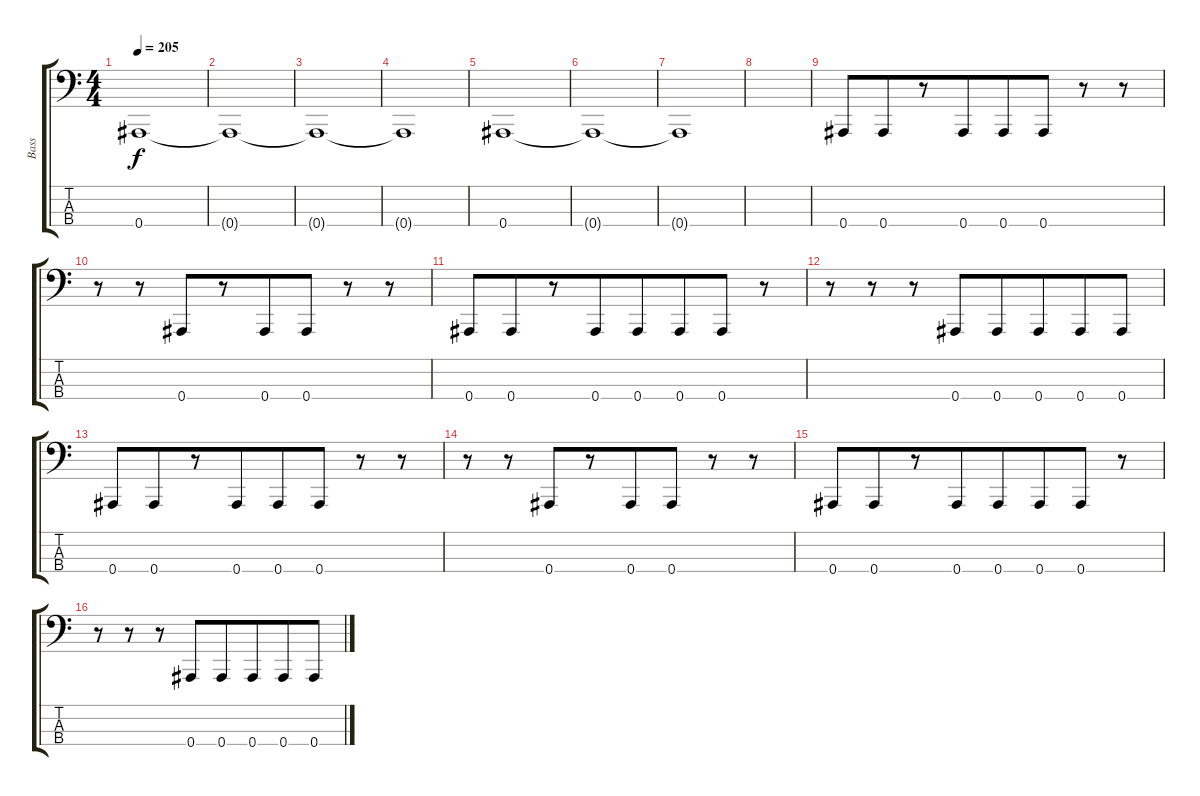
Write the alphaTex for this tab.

\track ("Bass" "Bass") {instrument electricbasspick}
\staff {score tabs}
\tuning (Eb2 Bb1 F1 Bb0) {hide}
\ts (4 4)
\tempo 205
\clef f4
\ks c
0.4{t}.1{dy f} |
0.4{t}.1 |
0.4{t}.1 |
0.4{t}.1 |
0.4.1 |
0.4{t}.1 |
0.4{t}.1 |
|
0.4.8{beam merge} 0.4.8{beam merge} r.8 0.4.8{beam merge} 0.4.8{beam merge} 0.4.8{beam merge} r.8{beam merge} r.8 |
r.8{beam merge} r.8{beam merge} 0.4.8{beam merge} r.8{beam merge} 0.4.8{beam merge} 0.4.8{beam merge} r.8{beam merge} r.8 |
0.4.8{beam merge} 0.4.8{beam merge} r.8{beam merge} 0.4.8{beam merge} 0.4.8{beam merge} 0.4.8{beam merge} 0.4.8{beam merge} r.8 |
r.8{beam merge} r.8{beam merge} r.8{beam merge} 0.4.8{beam merge} 0.4.8{beam merge} 0.4.8{beam merge} 0.4.8{beam merge} 0.4.8 |
0.4.8{beam merge} 0.4.8{beam merge} r.8 0.4.8{beam merge} 0.4.8{beam merge} 0.4.8{beam merge} r.8{beam merge} r.8 |
r.8{beam merge} r.8{beam merge} 0.4.8{beam merge} r.8{beam merge} 0.4.8{beam merge} 0.4.8{beam merge} r.8{beam merge} r.8 |
0.4.8{beam merge} 0.4.8{beam merge} r.8{beam merge} 0.4.8{beam merge} 0.4.8{beam merge} 0.4.8{beam merge} 0.4.8{beam merge} r.8 |
r.8{beam merge} r.8{beam merge} r.8{beam merge} 0.4.8{beam merge} 0.4.8{beam merge} 0.4.8{beam merge} 0.4.8{beam merge} 0.4.8
